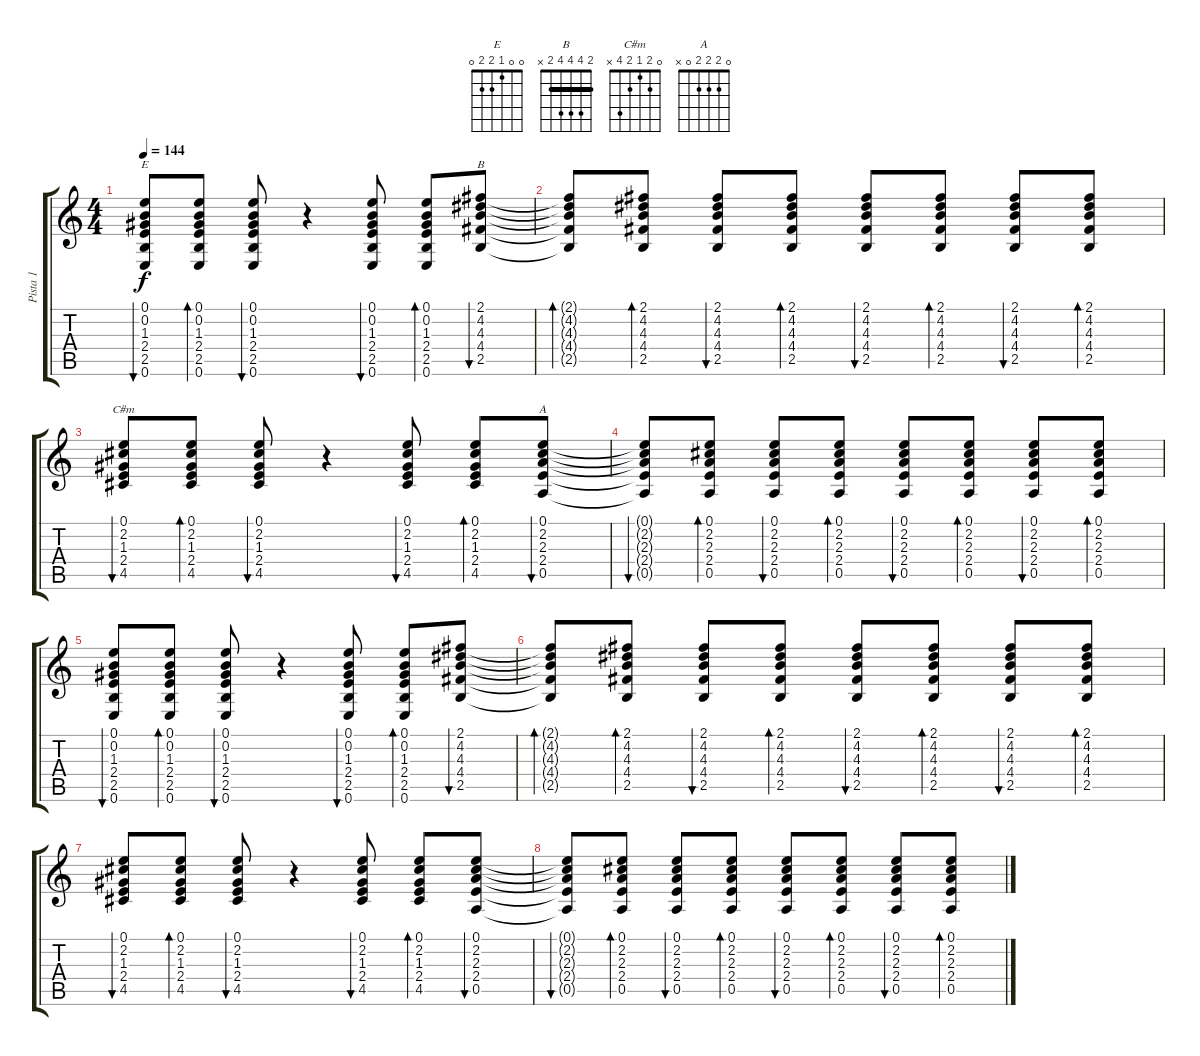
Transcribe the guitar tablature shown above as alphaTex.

\track ("Pista 1" "Pista 1") {instrument electricguitarclean}
\staff {score tabs}
\tuning (E4 B3 G3 D3 A2 E2) {hide}
\chord ("E" 0 0 1 2 2 0)
\chord ("B" 2 4 4 4 2 x) {barre 2}
\chord ("C#m" 0 2 1 2 4 x)
\chord ("A" 0 2 2 2 0 x)
\ts (4 4)
\tempo 144
\clef g2
\ks c
(0.1 0.2 1.3 2.4 2.5 0.6).8{bu 30 ch "E" dy f} (0.1 0.2 1.3 2.4 2.5 0.6).8{bd 30} (0.1 0.2 1.3 2.4 2.5 0.6).8{bu 30} r.4 (0.1 0.2 1.3 2.4 2.5 0.6).8{bu 30} (0.1 0.2 1.3 2.4 2.5 0.6).8{bd 30} (2.1 4.2 4.3 4.4 2.5).8{bu 30 ch "B"} |
(2.1{t} 4.2{t} 4.3{t} 4.4{t} 2.5{t}).8{bd 30} (2.1 4.2 4.3 4.4 2.5).8{bd 30} (2.1 4.2 4.3 4.4 2.5).8{bu 30} (2.1 4.2 4.3 4.4 2.5).8{bd 30} (2.1 4.2 4.3 4.4 2.5).8{bu 30} (2.1 4.2 4.3 4.4 2.5).8{bd 30} (2.1 4.2 4.3 4.4 2.5).8{bu 30} (2.1 4.2 4.3 4.4 2.5).8{bd 30} |
(0.1 2.2 1.3 2.4 4.5).8{bu 30 ch "C#m"} (0.1 2.2 1.3 2.4 4.5).8{bd 30} (0.1 2.2 1.3 2.4 4.5).8{bu 30} r.4 (0.1 2.2 1.3 2.4 4.5).8{bu 30} (0.1 2.2 1.3 2.4 4.5).8{bd 30} (0.1 2.2 2.3 2.4 0.5).8{bu 60 ch "A"} |
(0.1{t} 2.2{t} 2.3{t} 2.4{t} 0.5{t}).8{bu 30} (0.1 2.2 2.3 2.4 0.5).8{bd 60} (0.1 2.2 2.3 2.4 0.5).8{bu 60} (0.1 2.2 2.3 2.4 0.5).8{bd 60} (0.1 2.2 2.3 2.4 0.5).8{bu 60} (0.1 2.2 2.3 2.4 0.5).8{bd 60} (0.1 2.2 2.3 2.4 0.5).8{bu 60} (0.1 2.2 2.3 2.4 0.5).8{bd 60} |
(0.1 0.2 1.3 2.4 2.5 0.6).8{bu 30} (0.1 0.2 1.3 2.4 2.5 0.6).8{bd 30} (0.1 0.2 1.3 2.4 2.5 0.6).8{bu 30} r.4 (0.1 0.2 1.3 2.4 2.5 0.6).8{bu 30} (0.1 0.2 1.3 2.4 2.5 0.6).8{bd 30} (2.1 4.2 4.3 4.4 2.5).8{bu 30} |
(2.1{t} 4.2{t} 4.3{t} 4.4{t} 2.5{t}).8{bd 30} (2.1 4.2 4.3 4.4 2.5).8{bd 30} (2.1 4.2 4.3 4.4 2.5).8{bu 30} (2.1 4.2 4.3 4.4 2.5).8{bd 30} (2.1 4.2 4.3 4.4 2.5).8{bu 30} (2.1 4.2 4.3 4.4 2.5).8{bd 30} (2.1 4.2 4.3 4.4 2.5).8{bu 30} (2.1 4.2 4.3 4.4 2.5).8{bd 30} |
(0.1 2.2 1.3 2.4 4.5).8{bu 30} (0.1 2.2 1.3 2.4 4.5).8{bd 30} (0.1 2.2 1.3 2.4 4.5).8{bu 30} r.4 (0.1 2.2 1.3 2.4 4.5).8{bu 30} (0.1 2.2 1.3 2.4 4.5).8{bd 30} (0.1 2.2 2.3 2.4 0.5).8{bu 60} |
(0.1{t} 2.2{t} 2.3{t} 2.4{t} 0.5{t}).8{bu 30} (0.1 2.2 2.3 2.4 0.5).8{bd 60} (0.1 2.2 2.3 2.4 0.5).8{bu 60} (0.1 2.2 2.3 2.4 0.5).8{bd 60} (0.1 2.2 2.3 2.4 0.5).8{bu 60} (0.1 2.2 2.3 2.4 0.5).8{bd 60} (0.1 2.2 2.3 2.4 0.5).8{bu 60} (0.1 2.2 2.3 2.4 0.5).8{bd 60}
